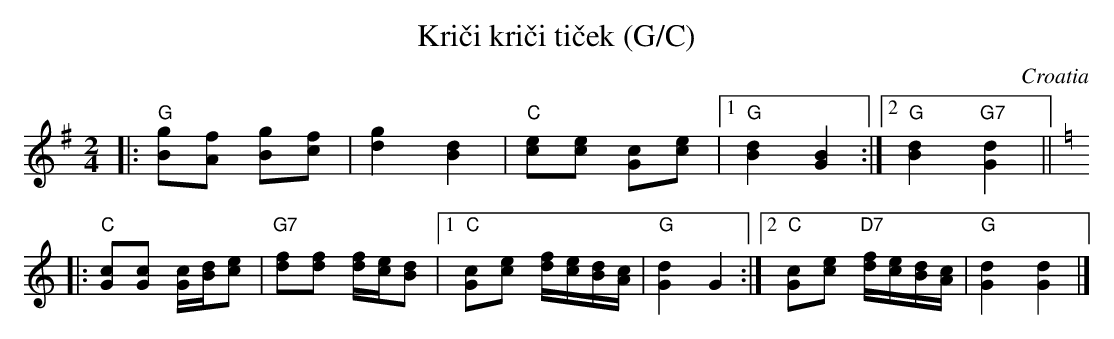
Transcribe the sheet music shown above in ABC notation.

X:1
T: Kri\vci kri\vci ti\vcek (G/C)
O: Croatia
M: 2/4
L: 1/8
K: G
|: "G"[gB][fA] [gB][fc] \
| [g2d2] [d2B2] \
| "C"[ec][ec] [cG][ec] \
|1 "G"[d2B2] [B2G2] \
:|2 "G"[d2B2] "G7"[d2G2] || [K:C]
|: "C"[cG][cG] [c/G/][d/B/][ec] \
| "G7"[fd][fd] [f/d/][e/c/][dB] \
|1 "C"[cG][ec] [f/d/][e/c/][d/B/][c/A/] \
| "G"[d2G2] [G2] \
:|2 "C"[cG][ec] "D7"[f/d/][e/c/][d/B/][c/A] \
| "G"[d2G2] [d2G2] |]
